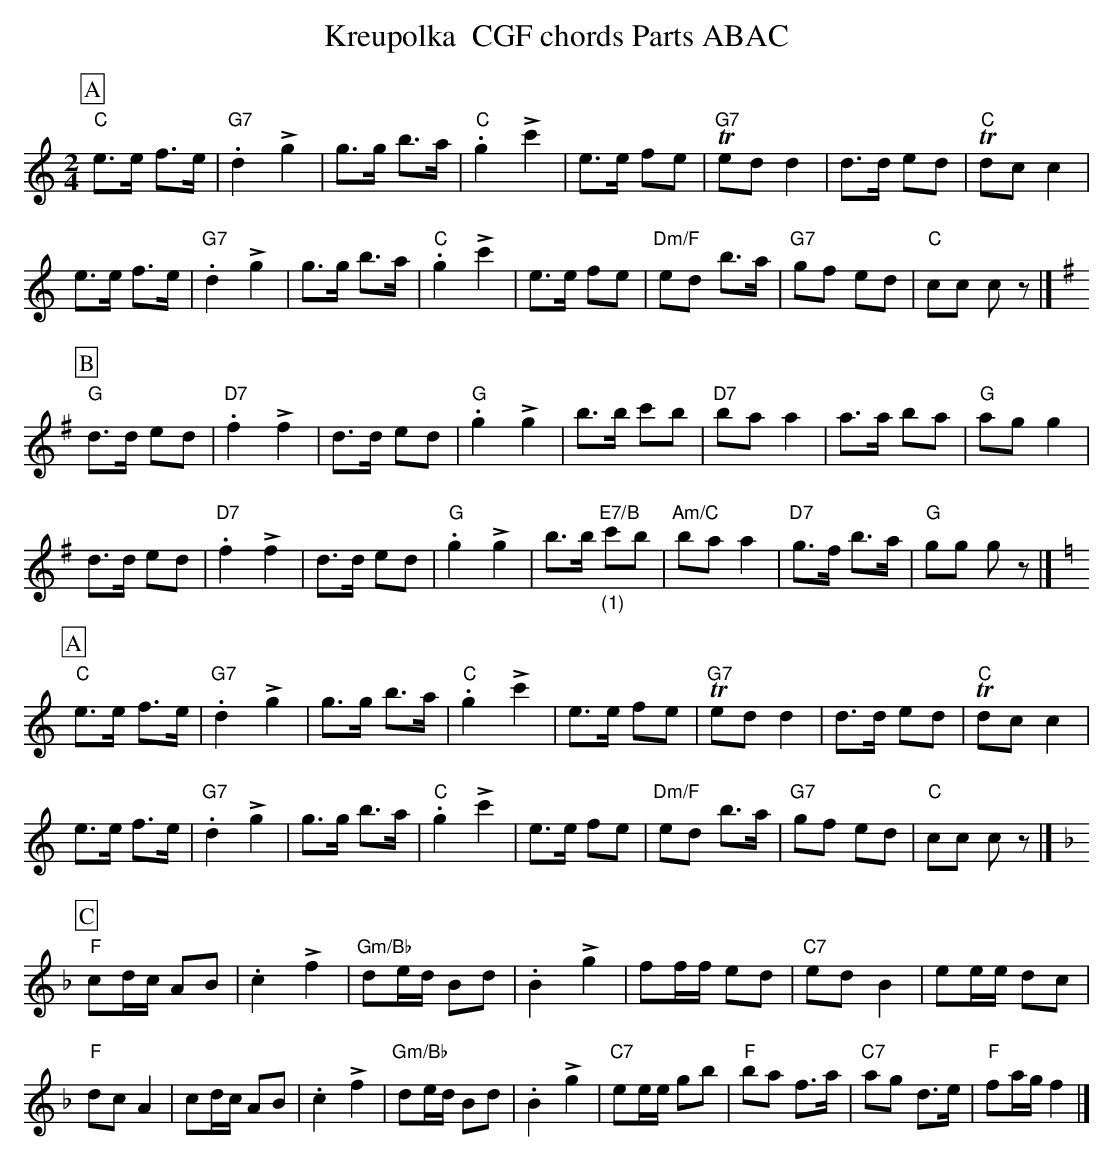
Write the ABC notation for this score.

X:1
T: Kreupolka  CGF chords Parts ABAC
M:2/4
L:1/8
K:C %%MIDI gchordon
[P:A] "C"e>e f>e | "G7".d2+>+g2 | g>g b>a | "C".g2+>+c'2 | e>e fe | "G7"Tedd2 | d>d ed | "C"Tdcc2 |
e>e f>e | "G7".d2+>+g2 | g>g b>a | "C".g2+>+c'2 | e>e fe | "Dm/F"ed b>a | "G7"gf ed | "C"cc cz |]
[P:B] [K:G]
"G"d>d ed | "D7".f2+>+f2 | d>d ed | "G".g2+>+g2 | b>b c'b | "D7"baa2 | a>a ba | "G"agg2 |
d>d ed | "D7".f2+>+f2 | d>d ed | "G".g2+>+g2 | b>b "E7/B""_(1)"c'b | "Am/C"baa2 | "D7"g>f b>a | "G"gg gz |]
[K:C]
[P:A] "C"e>e f>e | "G7".d2+>+g2 | g>g b>a | "C".g2+>+c'2 | e>e fe | "G7"Tedd2 | d>d ed | "C"Tdcc2 |
e>e f>e | "G7".d2+>+g2 | g>g b>a | "C".g2+>+c'2 | e>e fe | "Dm/F"ed b>a | "G7"gf ed | "C"cc cz |]
[P:C] [K:F]
"F"cd/c/ AB | .c2+>+f2 | "Gm/Bb"de/d/ Bd | .B2+>+g2 | ff/f/ ed | "C7"edB2 | ee/e/ dc |
"F"dcA2 | cd/c/ AB | .c2+>+f2 | "Gm/Bb"de/d/ Bd | .B2+>+g2 |  "C7"ee/e/ gb | "F"ba f>a | "C7"ag d>e | "F"fa/g/f2 |]
